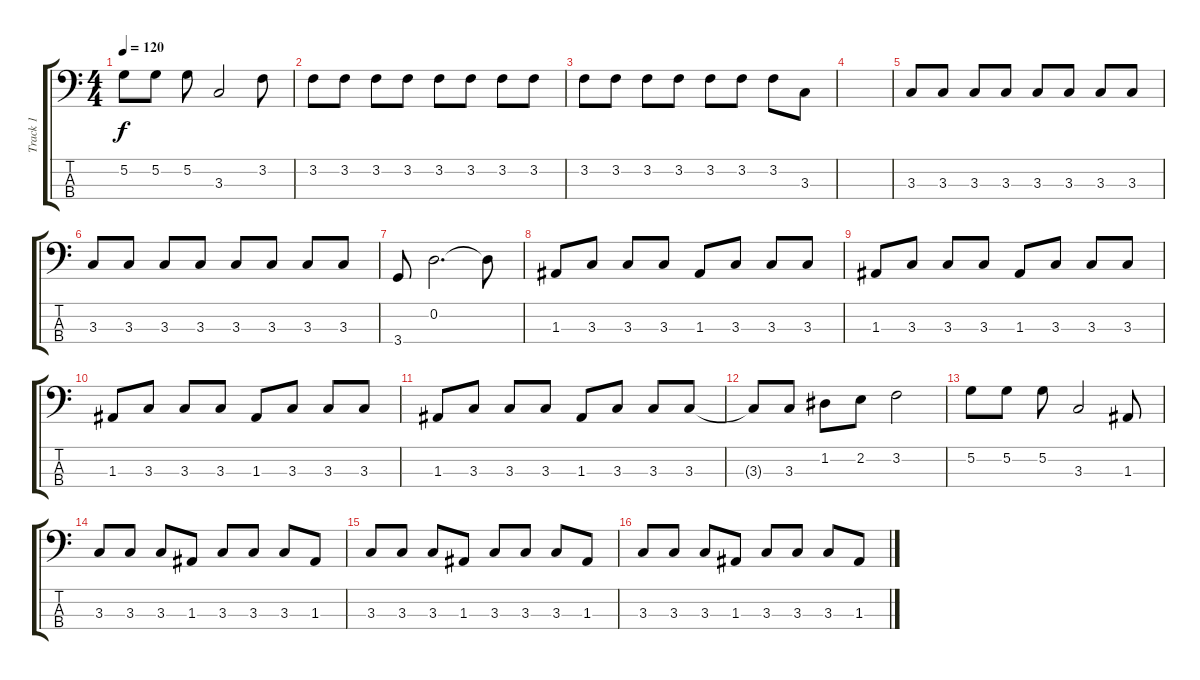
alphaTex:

\track ("Track 1" "Track 1") {instrument electricbassfinger}
\staff {score tabs}
\tuning (G2 D2 A1 E1) {hide}
\ts (4 4)
\tempo 120
\clef f4
\ks c
5.2.8{dy f} 5.2.8 5.2.8 3.3.2 3.2.8 |
3.2.8 3.2.8 3.2.8 3.2.8 3.2.8 3.2.8 3.2.8 3.2.8 |
3.2.8 3.2.8 3.2.8 3.2.8 3.2.8 3.2.8 3.2.8 3.3.8 |
|
3.3.8 3.3.8 3.3.8 3.3.8 3.3.8 3.3.8 3.3.8 3.3.8 |
3.3.8 3.3.8 3.3.8 3.3.8 3.3.8 3.3.8 3.3.8 3.3.8 |
3.4.8 0.2.2{d} 0.2{t}.8 |
1.3.8 3.3.8 3.3.8 3.3.8 1.3.8 3.3.8 3.3.8 3.3.8 |
1.3.8 3.3.8 3.3.8 3.3.8 1.3.8 3.3.8 3.3.8 3.3.8 |
1.3.8 3.3.8 3.3.8 3.3.8 1.3.8 3.3.8 3.3.8 3.3.8 |
1.3.8 3.3.8 3.3.8 3.3.8 1.3.8 3.3.8 3.3.8 3.3.8 |
3.3{t}.8 3.3.8 1.2.8 2.2.8 3.2.2 |
5.2.8 5.2.8 5.2.8 3.3.2 1.3.8 |
3.3.8 3.3.8 3.3.8 1.3.8 3.3.8 3.3.8 3.3.8 1.3.8 |
3.3.8 3.3.8 3.3.8 1.3.8 3.3.8 3.3.8 3.3.8 1.3.8 |
3.3.8 3.3.8 3.3.8 1.3.8 3.3.8 3.3.8 3.3.8 1.3.8
